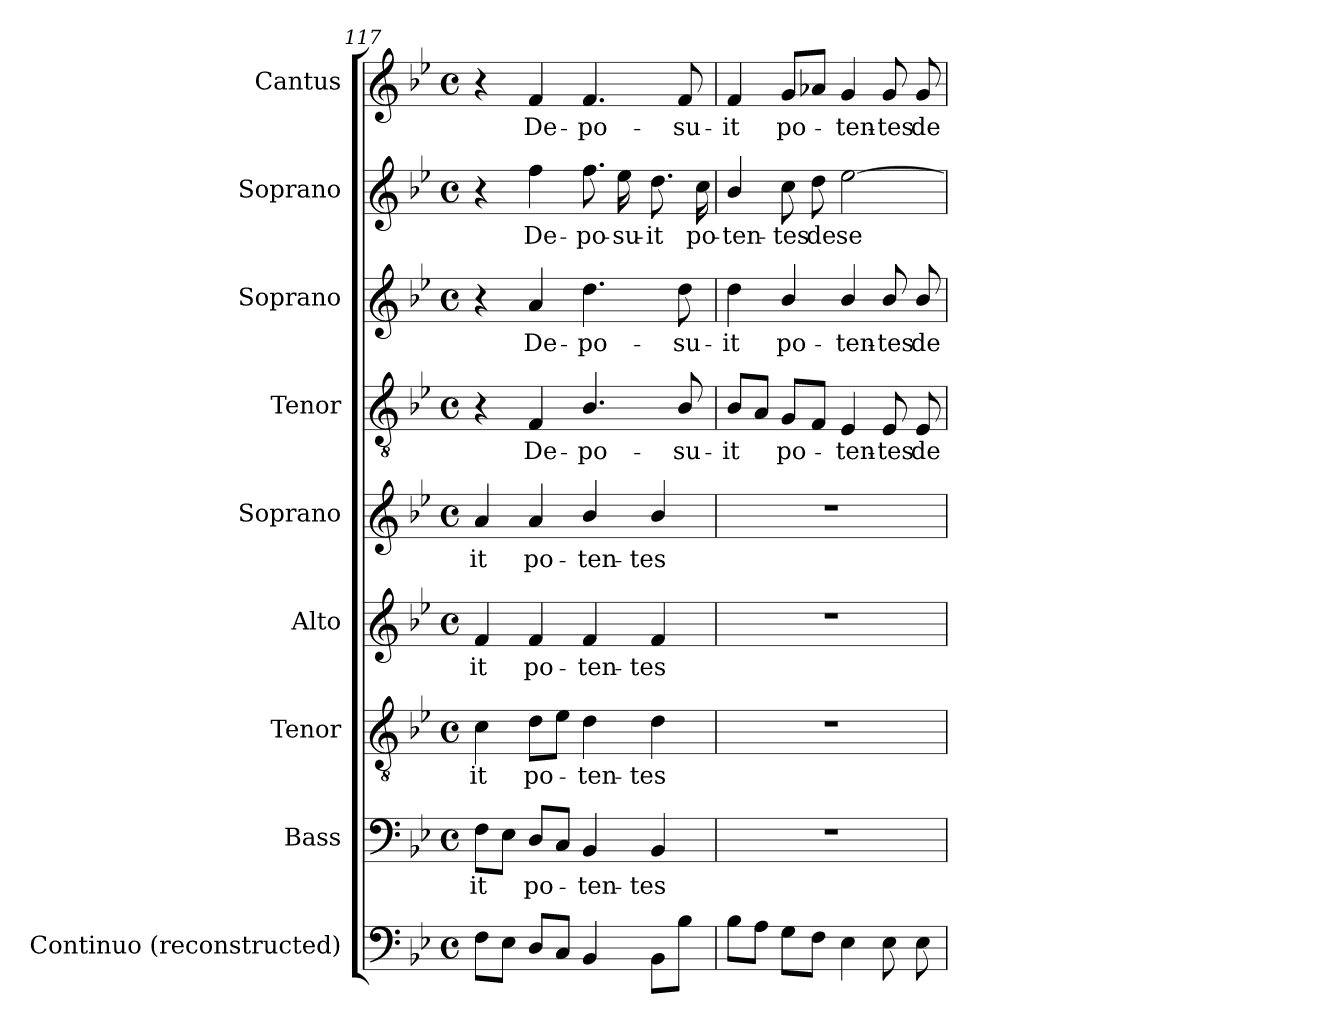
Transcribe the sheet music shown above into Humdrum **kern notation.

**kern	**kern	**text	**kern	**text	**kern	**text	**kern	**text	**kern	**text	**kern	**text	**kern	**text	**kern	**text
*part9	*part8	*part8	*part7	*part7	*part6	*part6	*part5	*part5	*part4	*part4	*part3	*part3	*part2	*part2	*part1	*part1
*staff9	*staff8	*staff8	*staff7	*staff7	*staff6	*staff6	*staff5	*staff5	*staff4	*staff4	*staff3	*staff3	*staff2	*staff2	*staff1	*staff1
*I"Continuo (reconstructed)	*I"Bass	*	*I"Tenor	*	*I"Alto	*	*I"Soprano	*	*I"Tenor	*	*I"Soprano	*	*I"Soprano	*	*I"Cantus	*
*I'Cont.	*I'B.	*	*I'T.	*	*I'A.	*	*I'S.	*	*I'T.	*	*I'S.	*	*I'S.	*	*	*
*clefF4	*clefF4	*	*clefGv2	*	*clefG2	*	*clefG2	*	*clefGv2	*	*clefG2	*	*clefG2	*	*clefG2	*
*	*	*	*ITrd7c12	*	*	*	*	*	*ITrd7c12	*	*	*	*	*	*	*
*k[b-e-]	*k[b-e-]	*	*k[b-e-]	*	*k[b-e-]	*	*k[b-e-]	*	*k[b-e-]	*	*k[b-e-]	*	*k[b-e-]	*	*k[b-e-]	*
*g:	*g:	*	*g:	*	*g:	*	*g:	*	*g:	*	*g:	*	*g:	*	*g:	*
*M4/4	*M4/4	*	*M4/4	*	*M4/4	*	*M4/4	*	*M4/4	*	*M4/4	*	*M4/4	*	*M4/4	*
*met(c)	*met(c)	*	*met(c)	*	*met(c)	*	*met(c)	*	*met(c)	*	*met(c)	*	*met(c)	*	*met(c)	*
=117	=117	=117	=117	=117	=117	=117	=117	=117	=117	=117	=117	=117	=117	=117	=117	=117
!	!	!LO:LY:b:color=#000000	!	!	!	!	!	!	!	!	!	!	!	!	!	!
!	!	!	!	!LO:LY:b:color=#000000	!	!	!	!	!	!	!	!	!	!	!	!
!	!	!	!	!	!	!LO:LY:b:color=#000000	!	!	!	!	!	!	!	!	!	!
!	!	!	!	!	!	!	!	!LO:LY:b:color=#000000	!	!	!	!	!	!	!	!
8Fi\L	8Fi\L	-it	4Ci\	-it	4fi/	-it	4ai/	-it	4r	.	4r	.	4r	.	4r	.
8E-i\J	8E-i\J	.	.	.	.	.	.	.	.	.	.	.	.	.	.	.
!	!	!LO:LY:b:color=#000000	!	!	!	!	!	!	!	!	!	!	!	!	!	!
!	!	!	!	!LO:LY:b:color=#000000	!	!	!	!	!	!	!	!	!	!	!	!
!	!	!	!	!	!	!LO:LY:b:color=#000000	!	!	!	!	!	!	!	!	!	!
!	!	!	!	!	!	!	!	!LO:LY:b:color=#000000	!	!	!	!	!	!	!	!
!	!	!	!	!	!	!	!	!	!	!LO:LY:b:color=#000000	!	!	!	!	!	!
!	!	!	!	!	!	!	!	!	!	!	!	!LO:LY:b:color=#000000	!	!	!	!
!	!	!	!	!	!	!	!	!	!	!	!	!	!	!LO:LY:b:color=#000000	!	!
!	!	!	!	!	!	!	!	!	!	!	!	!	!	!	!	!LO:LY:b:color=#000000
8Di/L	8Di/L	po-	8Di\L	po-	4fi/	po-	4ai/	po-	4FFi/	De-	4ai/	De-	4ffi\	De-	4fi/	De-
8Ci/J	8Ci/J	.	8E-i\J	.	.	.	.	.	.	.	.	.	.	.	.	.
!	!	!LO:LY:b:color=#000000	!	!	!	!	!	!	!	!	!	!	!	!	!	!
!	!	!	!	!LO:LY:b:color=#000000	!	!	!	!	!	!	!	!	!	!	!	!
!	!	!	!	!	!	!LO:LY:b:color=#000000	!	!	!	!	!	!	!	!	!	!
!	!	!	!	!	!	!	!	!LO:LY:b:color=#000000	!	!	!	!	!	!	!	!
!	!	!	!	!	!	!	!	!	!	!LO:LY:b:color=#000000	!	!	!	!	!	!
!	!	!	!	!	!	!	!	!	!	!	!	!LO:LY:b:color=#000000	!	!	!	!
!	!	!	!	!	!	!	!	!	!	!	!	!	!	!LO:LY:b:color=#000000	!	!
!	!	!	!	!	!	!	!	!	!	!	!	!	!	!	!	!LO:LY:b:color=#000000
4BB-i/	4BB-i/	-ten-	4Di\	-ten-	4fi/	-ten-	4b-i/	-ten-	4.BB-i/	-po-	4.ddi\	-po-	8.ffi\	-po-	4.fi/	-po-
!	!	!	!	!	!	!	!	!	!	!	!	!	!	!LO:LY:b:color=#000000	!	!
.	.	.	.	.	.	.	.	.	.	.	.	.	16ee-i\	-su-	.	.
!	!	!LO:LY:b:color=#000000	!	!	!	!	!	!	!	!	!	!	!	!	!	!
!	!	!	!	!LO:LY:b:color=#000000	!	!	!	!	!	!	!	!	!	!	!	!
!	!	!	!	!	!	!LO:LY:b:color=#000000	!	!	!	!	!	!	!	!	!	!
!	!	!	!	!	!	!	!	!LO:LY:b:color=#000000	!	!	!	!	!	!	!	!
!	!	!	!	!	!	!	!	!	!	!	!	!	!	!LO:LY:b:color=#000000	!	!
8BB-i\L	4BB-i/	-tes	4Di\	-tes	4fi/	-tes	4b-i/	-tes	.	.	.	.	8.ddi\	-it	.	.
!	!	!	!	!	!	!	!	!	!	!LO:LY:b:color=#000000	!	!	!	!	!	!
!	!	!	!	!	!	!	!	!	!	!	!	!LO:LY:b:color=#000000	!	!	!	!
!	!	!	!	!	!	!	!	!	!	!	!	!	!	!	!	!LO:LY:b:color=#000000
8B-i\J	.	.	.	.	.	.	.	.	8BB-i/	-su-	8ddi\	-su-	.	.	8fi/	-su-
!	!	!	!	!	!	!	!	!	!	!	!	!	!	!LO:LY:b:color=#000000	!	!
.	.	.	.	.	.	.	.	.	.	.	.	.	16cci\	po-	.	.
=118	=118	=118	=118	=118	=118	=118	=118	=118	=118	=118	=118	=118	=118	=118	=118	=118
!	!	!	!	!	!	!	!	!	!	!LO:LY:b:color=#000000	!	!	!	!	!	!
!	!	!	!	!	!	!	!	!	!	!	!	!LO:LY:b:color=#000000	!	!	!	!
!	!	!	!	!	!	!	!	!	!	!	!	!	!	!LO:LY:b:color=#000000	!	!
!	!	!	!	!	!	!	!	!	!	!	!	!	!	!	!	!LO:LY:b:color=#000000
8B-i\L	1r	.	1r	.	1r	.	1r	.	8BB-i/L	-it	4ddi\	-it	4b-i/	-ten-	4fi/	-it
8Ai\J	.	.	.	.	.	.	.	.	8AAi/J	.	.	.	.	.	.	.
!	!	!	!	!	!	!	!	!	!	!LO:LY:b:color=#000000	!	!	!	!	!	!
!	!	!	!	!	!	!	!	!	!	!	!	!LO:LY:b:color=#000000	!	!	!	!
!	!	!	!	!	!	!	!	!	!	!	!	!	!	!LO:LY:b:color=#000000	!	!
!	!	!	!	!	!	!	!	!	!	!	!	!	!	!	!	!LO:LY:b:color=#000000
8Gi\L	.	.	.	.	.	.	.	.	8GGi/L	po-	4b-i/	po-	8cci\	-tes	8gi/L	po-
!	!	!	!	!	!	!	!	!	!	!	!	!	!	!LO:LY:b:color=#000000	!	!
8Fi\J	.	.	.	.	.	.	.	.	8FFi/J	.	.	.	8ddi\	de	8a-Xi/J	.
!	!	!	!	!	!	!	!	!	!	!LO:LY:b:color=#000000	!	!	!	!	!	!
!	!	!	!	!	!	!	!	!	!	!	!	!LO:LY:b:color=#000000	!	!	!	!
!	!	!	!	!	!	!	!	!	!	!	!	!	!	!LO:LY:b:color=#000000	!	!
!	!	!	!	!	!	!	!	!	!	!	!	!	!	!	!	!LO:LY:b:color=#000000
4E-i\	.	.	.	.	.	.	.	.	4EE-i/	-ten-	4b-i/	-ten-	[2ee-i\	se-	4gi/	-ten-
!	!	!	!	!	!	!	!	!	!	!LO:LY:b:color=#000000	!	!	!	!	!	!
!	!	!	!	!	!	!	!	!	!	!	!	!LO:LY:b:color=#000000	!	!	!	!
!	!	!	!	!	!	!	!	!	!	!	!	!	!	!	!	!LO:LY:b:color=#000000
8E-i\	.	.	.	.	.	.	.	.	8EE-i/	-tes	8b-i/	-tes	.	.	8gi/	-tes
!	!	!	!	!	!	!	!	!	!	!LO:LY:b:color=#000000	!	!	!	!	!	!
!	!	!	!	!	!	!	!	!	!	!	!	!LO:LY:b:color=#000000	!	!	!	!
!	!	!	!	!	!	!	!	!	!	!	!	!	!	!	!	!LO:LY:b:color=#000000
8E-i\	.	.	.	.	.	.	.	.	8EE-i/	de	8b-i/	de	.	.	8gi/	de
=	=	=	=	=	=	=	=	=	=	=	=	=	=	=	=	=
*-	*-	*-	*-	*-	*-	*-	*-	*-	*-	*-	*-	*-	*-	*-	*-	*-
